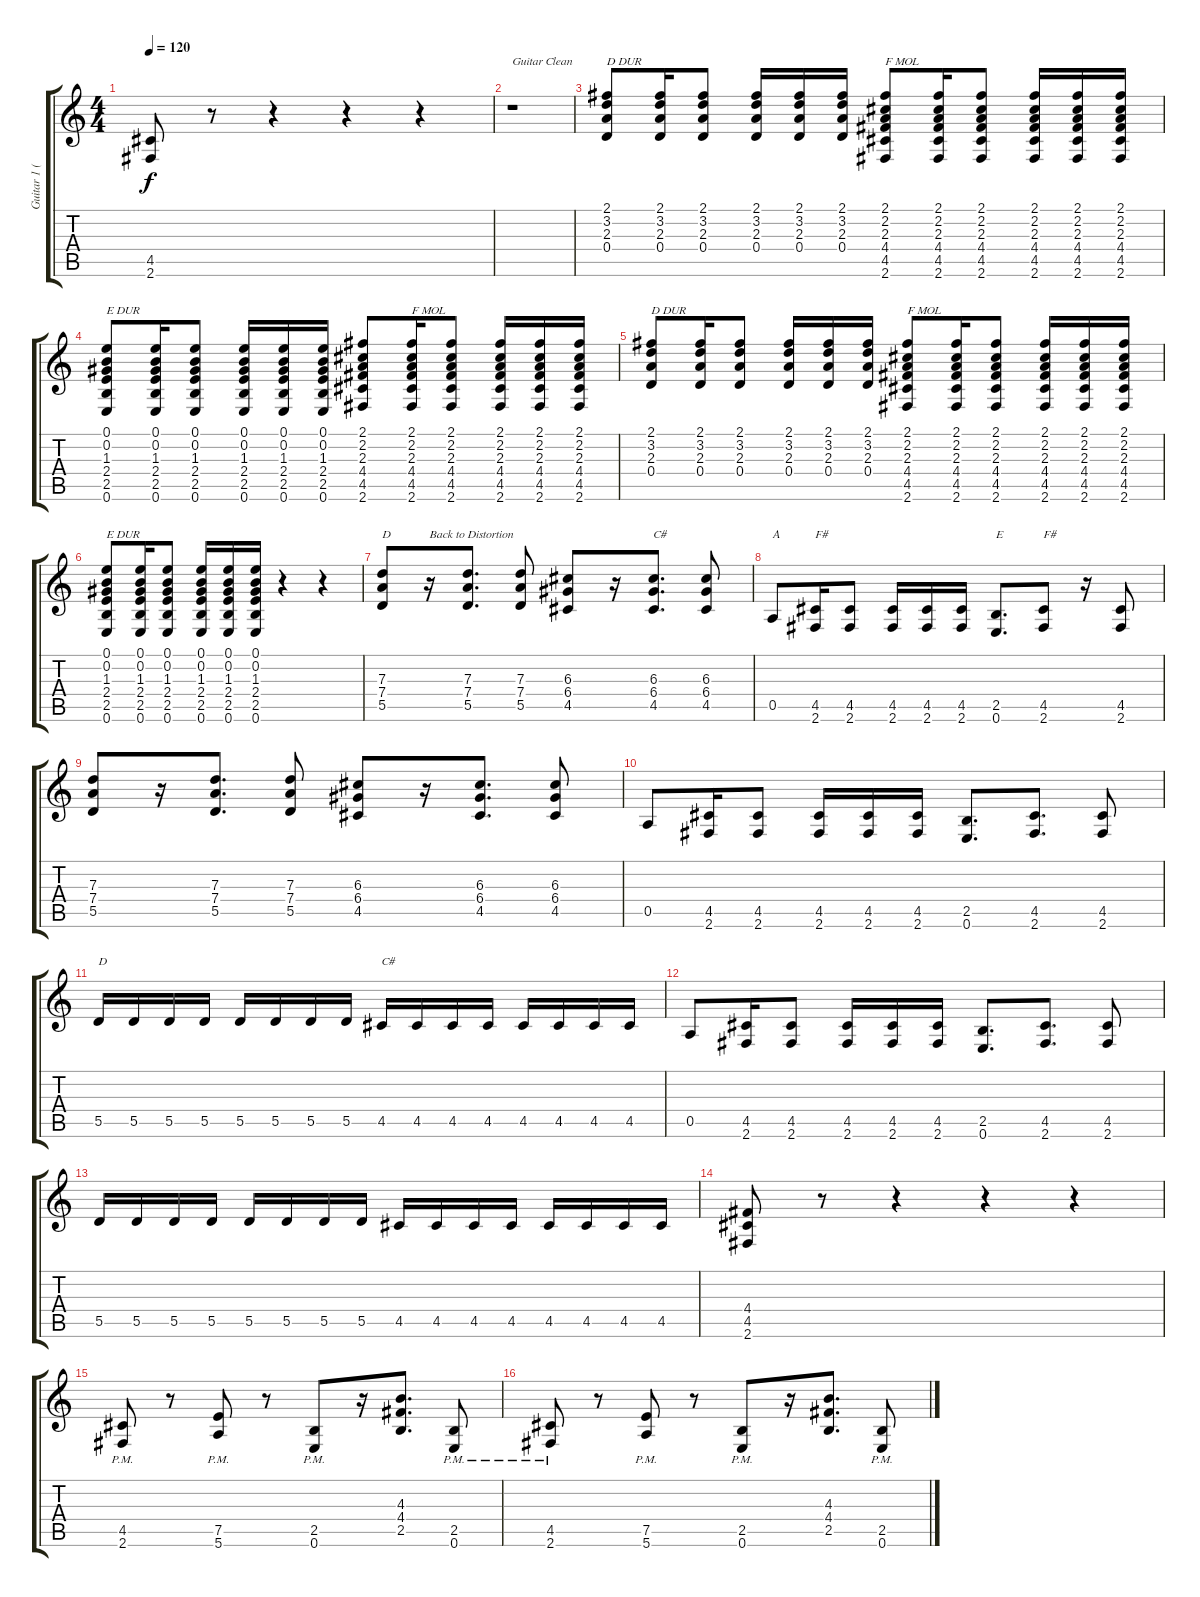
\track ("Guitar 1 (Saboter)" "Guitar 1 (") {instrument distortionguitar}
\staff {score tabs}
\tuning (E4 B3 G3 D3 A2 E2) {hide}
\ts (4 4)
\tempo 120
\clef g2
\ks c
(4.5 2.6).8{dy f} r.8 r.4 r.4 r.4 |
r.1{txt "Guitar Clean" instrument electricguitarjazz} |
(2.1 3.2 2.3 0.4).8{txt "D DUR"} (2.1 3.2 2.3 0.4).16 (2.1 3.2 2.3 0.4).8 (2.1 3.2 2.3 0.4).16 (2.1 3.2 2.3 0.4).16 (2.1 3.2 2.3 0.4).16 (2.1 2.2 2.3 4.4 4.5 2.6).8{txt "F MOL"} (2.1 2.2 2.3 4.4 4.5 2.6).16 (2.1 2.2 2.3 4.4 4.5 2.6).8 (2.1 2.2 2.3 4.4 4.5 2.6).16 (2.1 2.2 2.3 4.4 4.5 2.6).16 (2.1 2.2 2.3 4.4 4.5 2.6).16 |
(0.1 0.2 1.3 2.4 2.5 0.6).8{txt "E DUR"} (0.1 0.2 1.3 2.4 2.5 0.6).16 (0.1 0.2 1.3 2.4 2.5 0.6).8 (0.1 0.2 1.3 2.4 2.5 0.6).16 (0.1 0.2 1.3 2.4 2.5 0.6).16 (0.1 0.2 1.3 2.4 2.5 0.6).16 (2.1 2.2 2.3 4.4 4.5 2.6).8 (2.1 2.2 2.3 4.4 4.5 2.6).16{txt "F MOL"} (2.1 2.2 2.3 4.4 4.5 2.6).8 (2.1 2.2 2.3 4.4 4.5 2.6).16 (2.1 2.2 2.3 4.4 4.5 2.6).16 (2.1 2.2 2.3 4.4 4.5 2.6).16 |
(2.1 3.2 2.3 0.4).8{txt "D DUR"} (2.1 3.2 2.3 0.4).16 (2.1 3.2 2.3 0.4).8 (2.1 3.2 2.3 0.4).16 (2.1 3.2 2.3 0.4).16 (2.1 3.2 2.3 0.4).16 (2.1 2.2 2.3 4.4 4.5 2.6).8{txt "F MOL"} (2.1 2.2 2.3 4.4 4.5 2.6).16 (2.1 2.2 2.3 4.4 4.5 2.6).8 (2.1 2.2 2.3 4.4 4.5 2.6).16 (2.1 2.2 2.3 4.4 4.5 2.6).16 (2.1 2.2 2.3 4.4 4.5 2.6).16 |
(0.1 0.2 1.3 2.4 2.5 0.6).8{txt "E DUR"} (0.1 0.2 1.3 2.4 2.5 0.6).16 (0.1 0.2 1.3 2.4 2.5 0.6).8 (0.1 0.2 1.3 2.4 2.5 0.6).16 (0.1 0.2 1.3 2.4 2.5 0.6).16 (0.1 0.2 1.3 2.4 2.5 0.6).16 r.4 r.4 |
(7.3 7.4 5.5).8{txt "D" instrument distortionguitar} r.16{txt "Back to Distortion"} (7.3 7.4 5.5).8{d} (7.3 7.4 5.5).8 (6.3 6.4 4.5).8 r.16 (6.3 6.4 4.5).8{d txt "C#"} (6.3 6.4 4.5).8 |
0.5.8{txt "A"} (4.5 2.6).16{txt "F#"} (4.5 2.6).8 (4.5 2.6).16 (4.5 2.6).16 (4.5 2.6).16 (2.5 0.6).8{d txt "E"} (4.5 2.6).8{txt "F#"} r.16 (4.5 2.6).8 |
(7.3 7.4 5.5).8 r.16 (7.3 7.4 5.5).8{d} (7.3 7.4 5.5).8 (6.3 6.4 4.5).8 r.16 (6.3 6.4 4.5).8{d} (6.3 6.4 4.5).8 |
0.5.8 (4.5 2.6).16 (4.5 2.6).8 (4.5 2.6).16 (4.5 2.6).16 (4.5 2.6).16 (2.5 0.6).8{d} (4.5 2.6).8{d} (4.5 2.6).8 |
5.5.16{txt "D"} 5.5.16 5.5.16 5.5.16 5.5.16 5.5.16 5.5.16 5.5.16 4.5.16{txt "C#"} 4.5.16 4.5.16 4.5.16 4.5.16 4.5.16 4.5.16 4.5.16 |
0.5.8 (4.5 2.6).16 (4.5 2.6).8 (4.5 2.6).16 (4.5 2.6).16 (4.5 2.6).16 (2.5 0.6).8{d} (4.5 2.6).8{d} (4.5 2.6).8 |
5.5.16 5.5.16 5.5.16 5.5.16 5.5.16 5.5.16 5.5.16 5.5.16 4.5.16 4.5.16 4.5.16 4.5.16 4.5.16 4.5.16 4.5.16 4.5.16 |
(4.4 4.5 2.6).8 r.8 r.4 r.4 r.4 |
(4.5{pm} 2.6{pm}).8 r.8 (7.5{pm} 5.6{pm}).8 r.8 (2.5{pm} 0.6{pm}).8 r.16 (4.3 4.4 2.5).8{d} (2.5{pm} 0.6{pm}).8 |
(4.5{pm} 2.6{pm}).8 r.8 (7.5{pm} 5.6{pm}).8 r.8 (2.5{pm} 0.6{pm}).8 r.16 (4.3 4.4 2.5).8{d} (2.5{pm} 0.6{pm}).8
